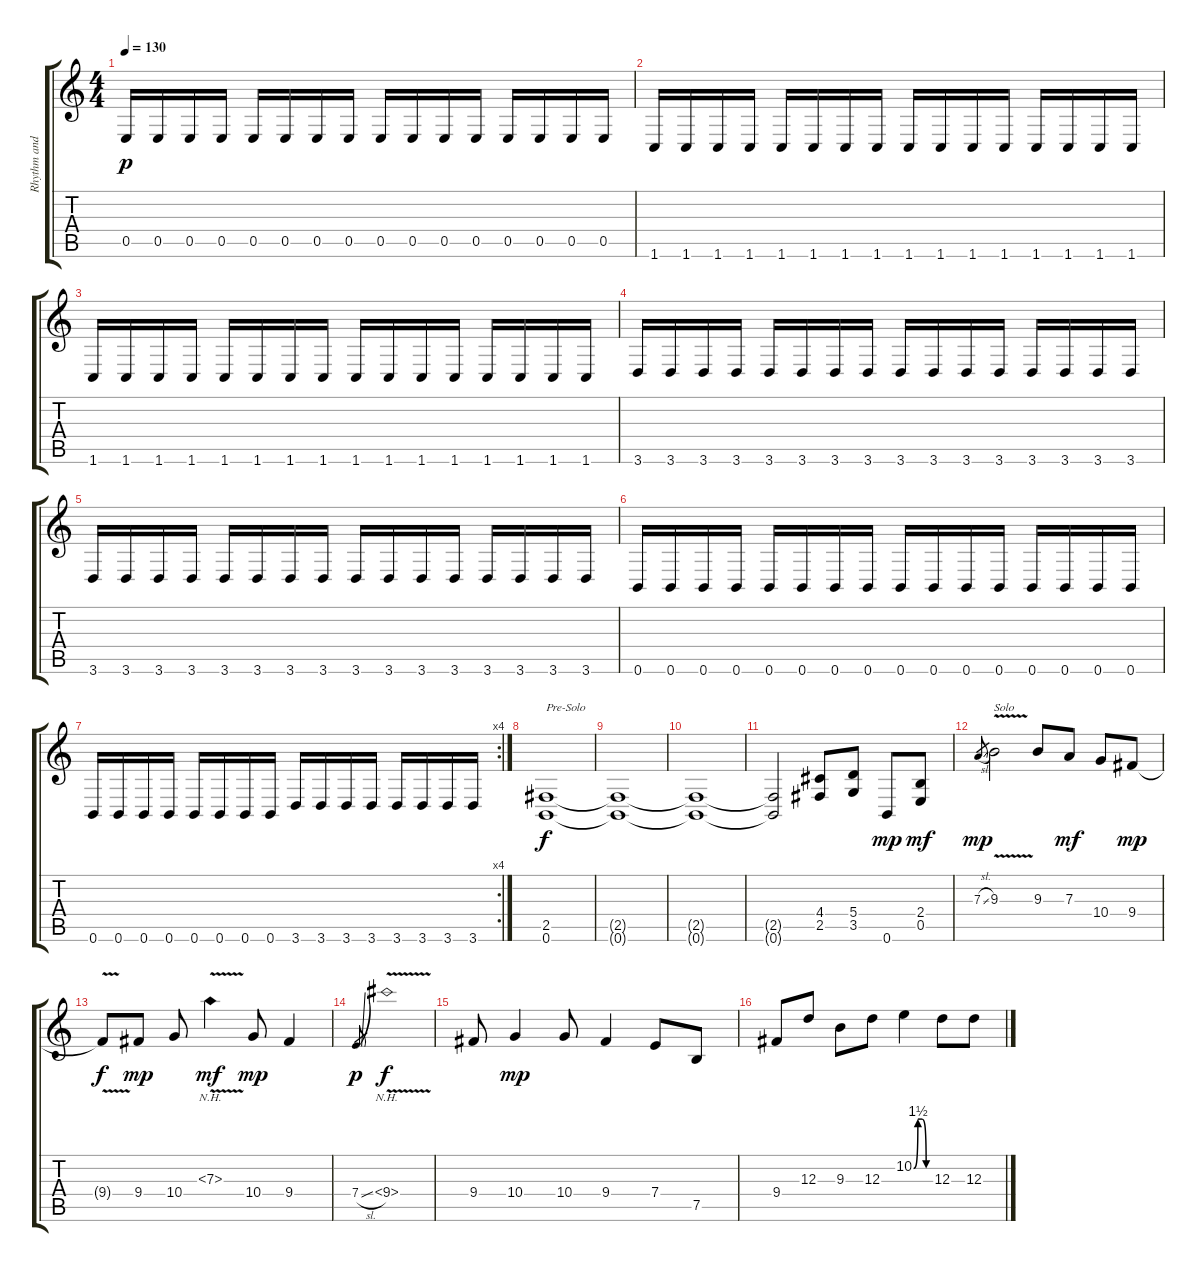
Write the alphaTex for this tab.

\track ("Rhythm and Solo" "Rhythm and") {instrument distortionguitar}
\staff {score tabs}
\tuning (B3 Gb3 D3 A2 E2 B1) {hide}
\ts (4 4)
\tempo 130
\clef g2
\ks c
0.5.16{dy p} 0.5.16 0.5.16 0.5.16 0.5.16 0.5.16 0.5.16 0.5.16 0.5.16 0.5.16 0.5.16 0.5.16 0.5.16 0.5.16 0.5.16 0.5.16 |
1.6.16 1.6.16 1.6.16 1.6.16 1.6.16 1.6.16 1.6.16 1.6.16 1.6.16 1.6.16 1.6.16 1.6.16 1.6.16 1.6.16 1.6.16 1.6.16 |
1.6.16 1.6.16 1.6.16 1.6.16 1.6.16 1.6.16 1.6.16 1.6.16 1.6.16 1.6.16 1.6.16 1.6.16 1.6.16 1.6.16 1.6.16 1.6.16 |
3.6.16 3.6.16 3.6.16 3.6.16 3.6.16 3.6.16 3.6.16 3.6.16 3.6.16 3.6.16 3.6.16 3.6.16 3.6.16 3.6.16 3.6.16 3.6.16 |
3.6.16 3.6.16 3.6.16 3.6.16 3.6.16 3.6.16 3.6.16 3.6.16 3.6.16 3.6.16 3.6.16 3.6.16 3.6.16 3.6.16 3.6.16 3.6.16 |
0.6.16 0.6.16 0.6.16 0.6.16 0.6.16 0.6.16 0.6.16 0.6.16 0.6.16 0.6.16 0.6.16 0.6.16 0.6.16 0.6.16 0.6.16 0.6.16 |
\rc 4
0.6.16 0.6.16 0.6.16 0.6.16 0.6.16 0.6.16 0.6.16 0.6.16 3.6.16 3.6.16 3.6.16 3.6.16 3.6.16 3.6.16 3.6.16 3.6.16 |
(2.5 0.6).1{txt "Pre-Solo" dy f} |
(2.5{t} 0.6{t}).1 |
(2.5{t} 0.6{t}).1 |
(2.5{t} 0.6{t}).2 (4.4 2.5).8 (5.4 3.5).8 0.6.8{dy mp} (2.4 0.5).8{dy mf} |
7.3{sl}.8{gr dy mp} 9.3{v}.2{txt "Solo"} 9.3.8 7.3.8{dy mf} 10.4.8 9.4.8{dy mp} |
9.4{v t}.8{dy f} 9.4.8{dy mp} 10.4.8 7.3{nh v}.4{dy mf} 10.4.8{dy mp} 9.4.4 |
7.4{sl}.8{gr dy p} 9.4{nh v}.1{dy f} |
9.4.8 10.4.4{dy mp} 10.4.8 9.4.4 7.4.8 7.5.8 |
9.4.8 12.3.8 9.3.8 12.3.8 10.2{be (custom 0 0 15 6 30 6 45 0 60 0)}.4 12.3.8 12.3.8
